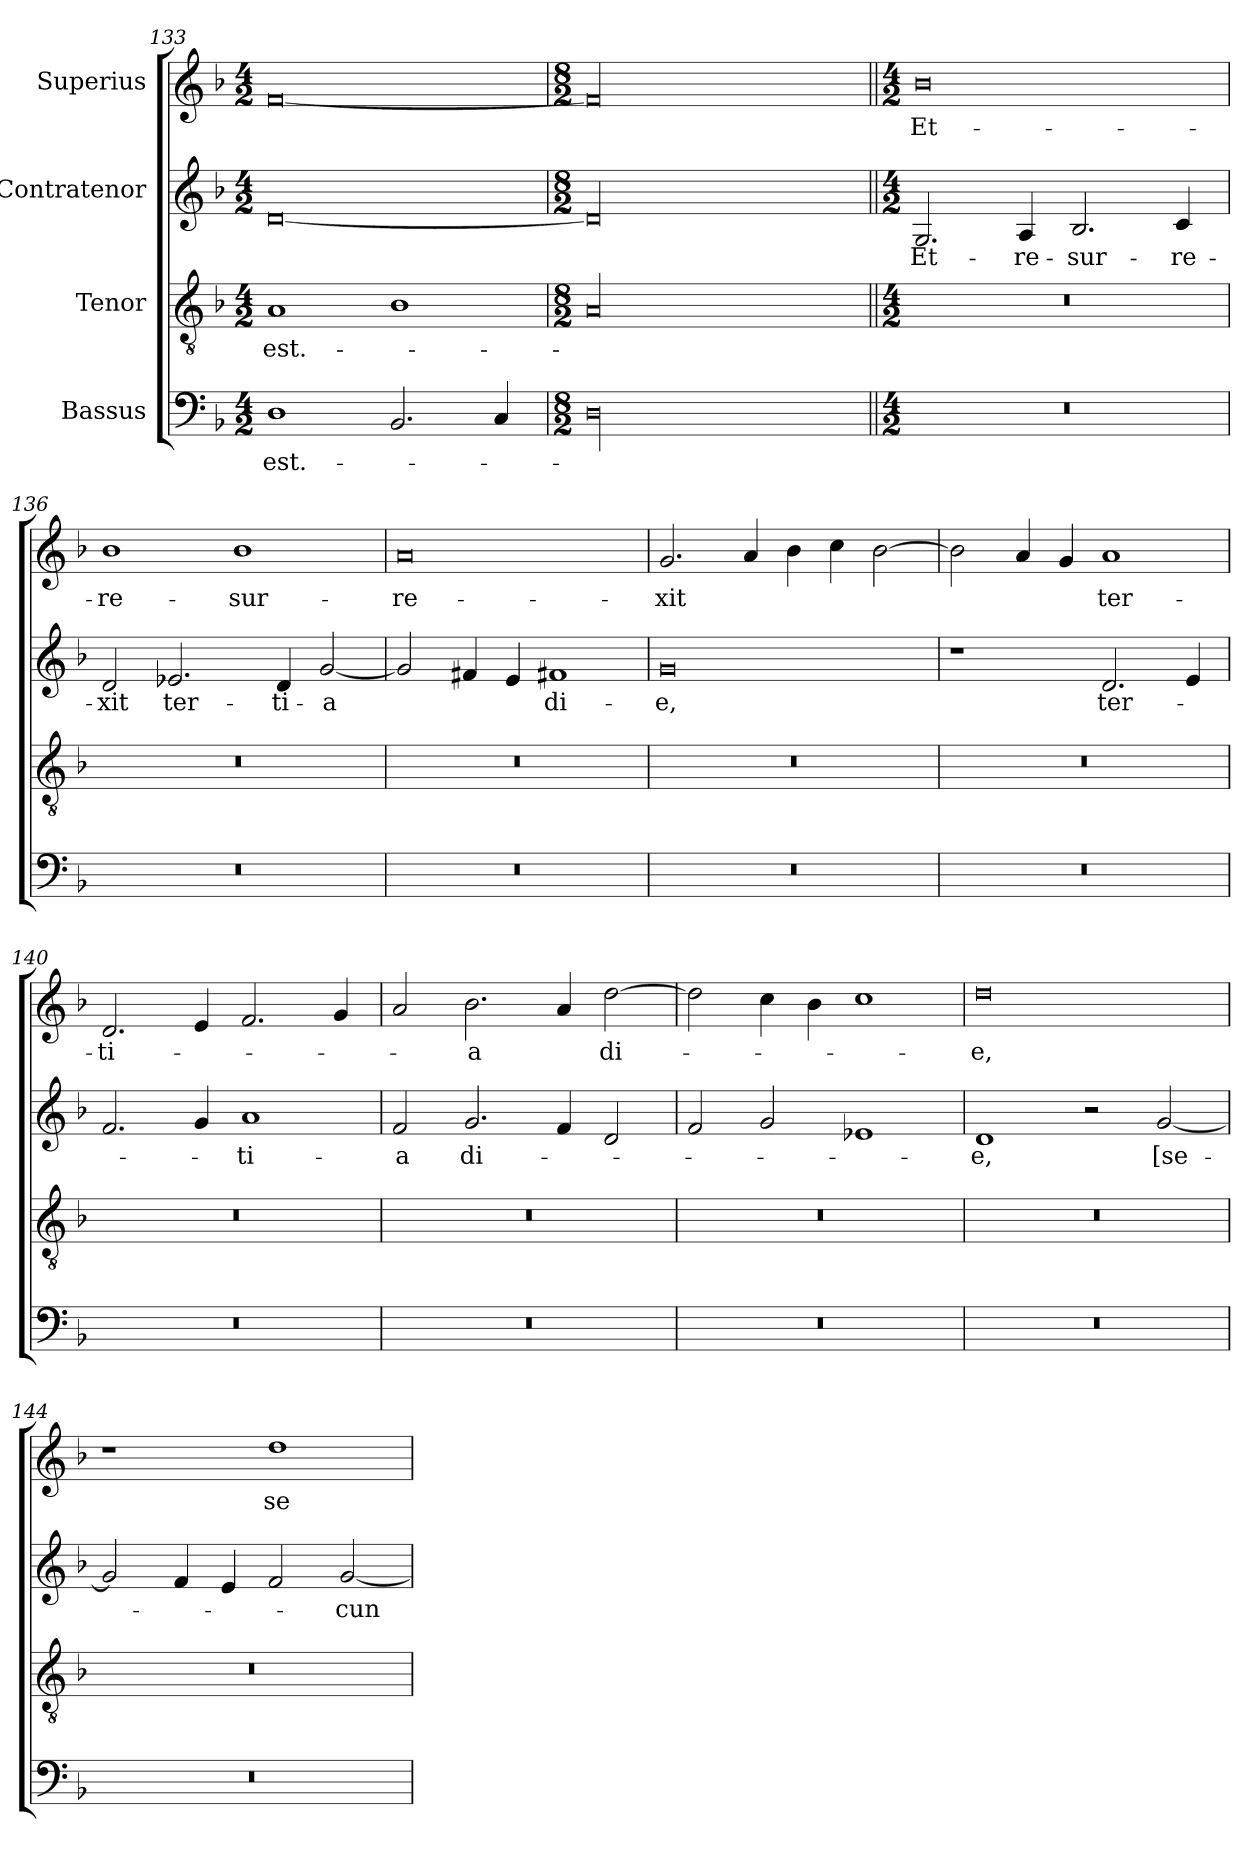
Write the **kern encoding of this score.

**kern	**text	**kern	**text	**kern	**text	**kern	**text
*part4	*part4	*part3	*part3	*part2	*part2	*part1	*part1
*staff4	*staff4	*staff3	*staff3	*staff2	*staff2	*staff1	*staff1
*I"Bassus	*	*I"Tenor	*	*I"Contratenor	*	*I"Superius	*
*clefF4	*	*clefGv2	*	*clefG2	*	*clefG2	*
*k[b-]	*	*k[b-]	*	*k[b-]	*	*k[b-]	*
*M4/2	*	*M4/2	*	*M4/2	*	*M4/2	*
=133	=133	=133	=133	=133	=133	=133	=133
1D\	est.-	1A/	est.-	[0d/	.	[0f/	.
2.BB-/	.	1B-\	.	.	.	.	.
4C/	.	.	.	.	.	.	.
=134	=134	=134	=134	=134	=134	=134	=134
*M8/2	*	*M8/2	*	*M8/2	*	*M8/2	*
00D\	.	00A/	.	00d/]	.	00f/]	.
=135||	=135||	=135||	=135||	=135||	=135||	=135||	=135||
*M4/2	*	*M4/2	*	*M4/2	*	*M4/2	*
0r	.	0r	.	2.G/	Et-	0b-\	Et-
.	.	.	.	4A/	re-	.	.
.	.	.	.	2.B-/	-sur-	.	.
.	.	.	.	4c/	-re-	.	.
=136	=136	=136	=136	=136	=136	=136	=136
0r	.	0r	.	2d/	-xit	1b-\	re-
.	.	.	.	2.e-X/	ter-	.	.
.	.	.	.	.	.	1b-\	-sur-
.	.	.	.	4d/	-ti-	.	.
.	.	.	.	[2g/	-a	.	.
=137	=137	=137	=137	=137	=137	=137	=137
0r	.	0r	.	2g/]	.	0a/	-re-
.	.	.	.	4f#X/	.	.	.
.	.	.	.	4e/	.	.	.
.	.	.	.	1f#X/	di-	.	.
=138	=138	=138	=138	=138	=138	=138	=138
0r	.	0r	.	0g/	-e,	2.g/	-xit
.	.	.	.	.	.	4a/	.
.	.	.	.	.	.	4b-\	.
.	.	.	.	.	.	4cc\	.
.	.	.	.	.	.	[2b-\	.
=139	=139	=139	=139	=139	=139	=139	=139
0r	.	0r	.	1r	.	2b-\]	.
.	.	.	.	.	.	4a/	.
.	.	.	.	.	.	4g/	.
.	.	.	.	2.d/	ter-	1a/	ter-
.	.	.	.	4e/	.	.	.
=140	=140	=140	=140	=140	=140	=140	=140
0r	.	0r	.	2.f/	.	2.d/	-ti-
.	.	.	.	4g/	.	4e/	.
.	.	.	.	1a/	-ti-	2.f/	.
.	.	.	.	.	.	4g/	.
=141	=141	=141	=141	=141	=141	=141	=141
0r	.	0r	.	2f/	-a	2a/	.
.	.	.	.	2.g/	di-	2.b-\	-a
.	.	.	.	4f/	.	4a/	.
.	.	.	.	2d/	.	[2dd\	di-
=142	=142	=142	=142	=142	=142	=142	=142
0r	.	0r	.	2f/	.	2dd\]	.
.	.	.	.	2g/	.	4cc\	.
.	.	.	.	.	.	4b-\	.
.	.	.	.	1e-X/	.	1cc\	.
=143	=143	=143	=143	=143	=143	=143	=143
0r	.	0r	.	1d/	-e,	0dd\	-e,
.	.	.	.	2r	.	.	.
.	.	.	.	[2g/	[se-	.	.
=144	=144	=144	=144	=144	=144	=144	=144
0r	.	0r	.	2g/]	.	1r	.
.	.	.	.	4f/	.	.	.
.	.	.	.	4e/	.	.	.
.	.	.	.	2f/	.	1dd\	se-
.	.	.	.	[2g/	-cun-	.	.
=	=	=	=	=	=	=	=
*-	*-	*-	*-	*-	*-	*-	*-
